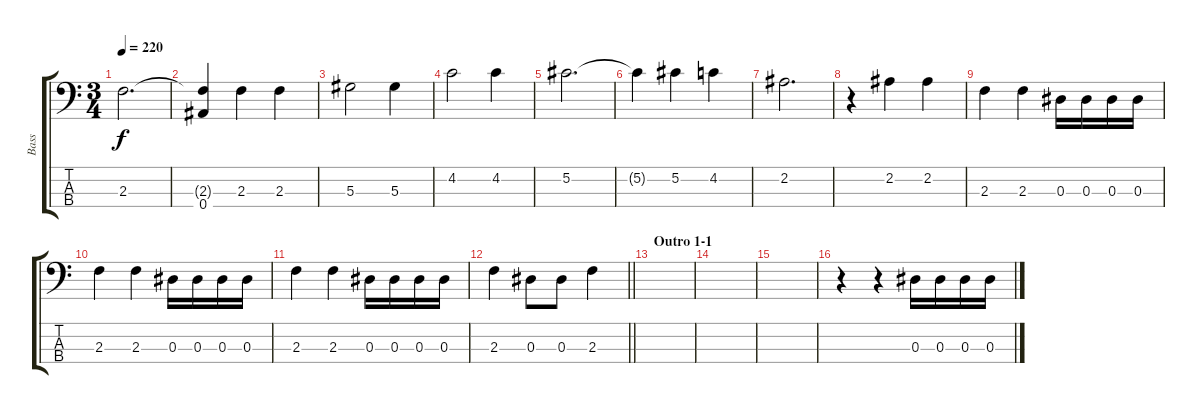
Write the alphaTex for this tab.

\track ("Bass" "Bass") {instrument electricbasspick}
\staff {score tabs}
\tuning (Db3 Ab2 Eb2 Bb1) {hide}
\ts (3 4)
\tempo 220
\clef f4
\ks c
2.3.2{d dy f} |
(2.3{t} 0.4).4 2.3.4 2.3.4 |
5.3.2 5.3.4 |
4.2.2 4.2.4 |
5.2.2{d} |
5.2{t}.4 5.2.4 4.2.4 |
2.2.2{d} |
r.4 2.2.4 2.2.4 |
2.3.4 2.3.4 0.3.16 0.3.16 0.3.16 0.3.16 |
2.3.4 2.3.4 0.3.16 0.3.16 0.3.16 0.3.16 |
2.3.4 2.3.4 0.3.16 0.3.16 0.3.16 0.3.16 |
\barLineRight lightlight
2.3.4 0.3.8 0.3.8 2.3.4 |
\section ("" "Outro 1-1")
|
|
|
r.4 r.4 0.3.16 0.3.16 0.3.16 0.3.16
